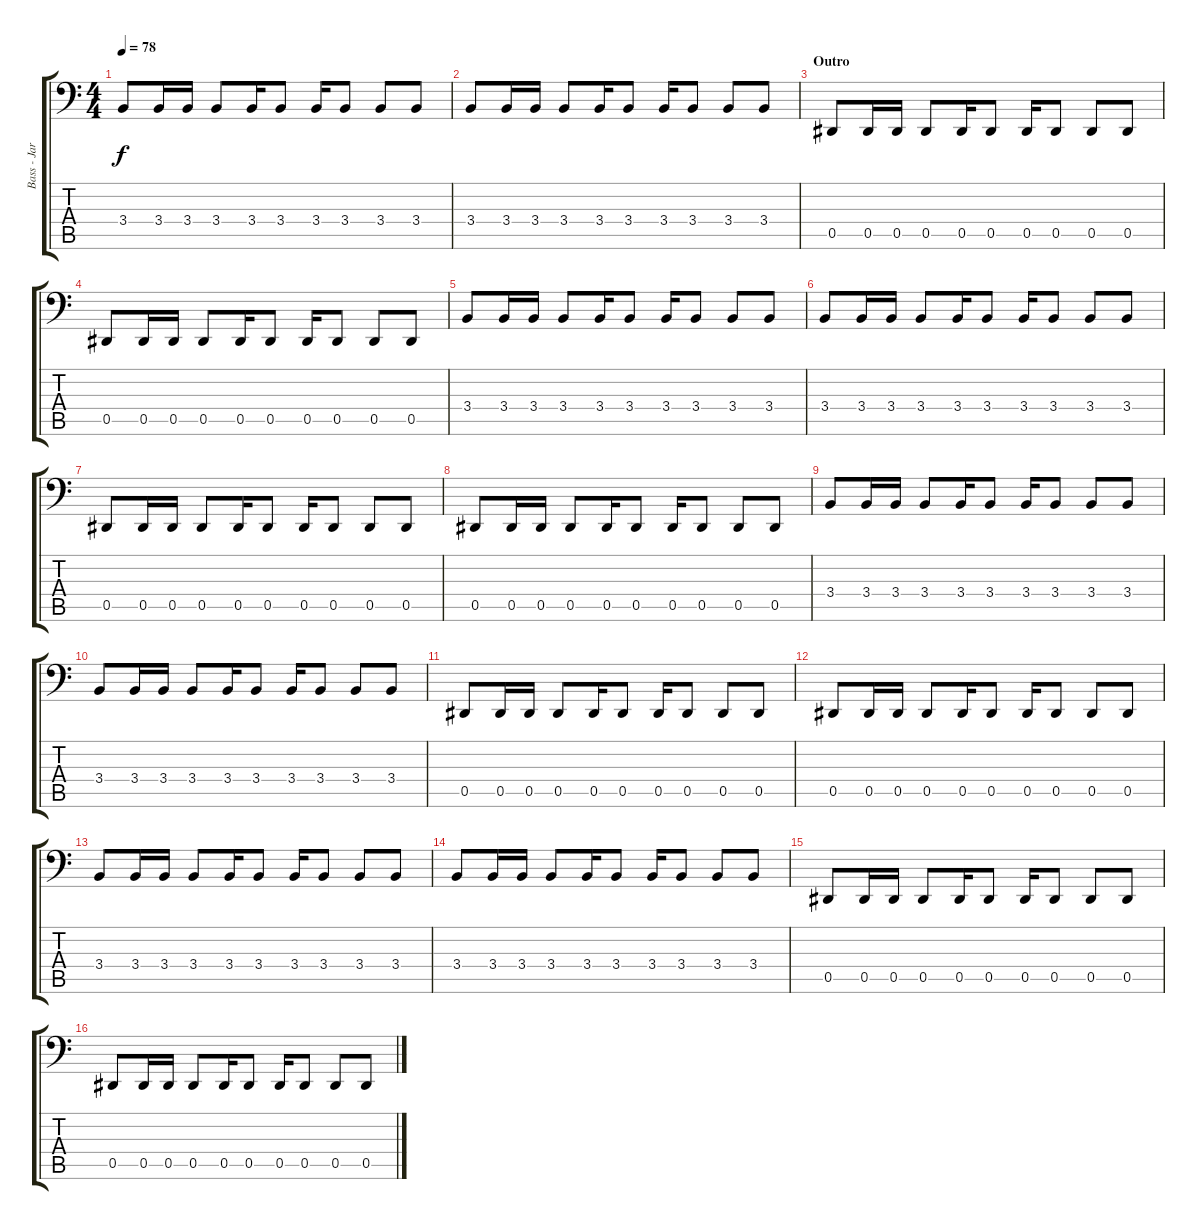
\track ("Bass - Jari Kainulainen" "Bass - Jar") {instrument electricbassfinger}
\staff {score tabs}
\tuning (B2 Gb2 Db2 Ab1 Eb1 Bb0) {hide}
\ts (4 4)
\tempo 78
\clef f4
\ks c
3.4.8{dy f} 3.4.16 3.4.16 3.4.8 3.4.16 3.4.8 3.4.16 3.4.8 3.4.8 3.4.8 |
3.4.8 3.4.16 3.4.16 3.4.8 3.4.16 3.4.8 3.4.16 3.4.8 3.4.8 3.4.8 |
\section ("" "Outro")
0.5.8 0.5.16 0.5.16 0.5.8 0.5.16 0.5.8 0.5.16 0.5.8 0.5.8 0.5.8 |
0.5.8 0.5.16 0.5.16 0.5.8 0.5.16 0.5.8 0.5.16 0.5.8 0.5.8 0.5.8 |
3.4.8 3.4.16 3.4.16 3.4.8 3.4.16 3.4.8 3.4.16 3.4.8 3.4.8 3.4.8 |
3.4.8 3.4.16 3.4.16 3.4.8 3.4.16 3.4.8 3.4.16 3.4.8 3.4.8 3.4.8 |
0.5.8 0.5.16 0.5.16 0.5.8 0.5.16 0.5.8 0.5.16 0.5.8 0.5.8 0.5.8 |
0.5.8 0.5.16 0.5.16 0.5.8 0.5.16 0.5.8 0.5.16 0.5.8 0.5.8 0.5.8 |
3.4.8 3.4.16 3.4.16 3.4.8 3.4.16 3.4.8 3.4.16 3.4.8 3.4.8 3.4.8 |
3.4.8 3.4.16 3.4.16 3.4.8 3.4.16 3.4.8 3.4.16 3.4.8 3.4.8 3.4.8 |
0.5.8 0.5.16 0.5.16 0.5.8 0.5.16 0.5.8 0.5.16 0.5.8 0.5.8 0.5.8 |
0.5.8 0.5.16 0.5.16 0.5.8 0.5.16 0.5.8 0.5.16 0.5.8 0.5.8 0.5.8 |
3.4.8 3.4.16 3.4.16 3.4.8 3.4.16 3.4.8 3.4.16 3.4.8 3.4.8 3.4.8 |
3.4.8 3.4.16 3.4.16 3.4.8 3.4.16 3.4.8 3.4.16 3.4.8 3.4.8 3.4.8 |
0.5.8 0.5.16 0.5.16 0.5.8 0.5.16 0.5.8 0.5.16 0.5.8 0.5.8 0.5.8 |
0.5.8 0.5.16 0.5.16 0.5.8 0.5.16 0.5.8 0.5.16 0.5.8 0.5.8 0.5.8
